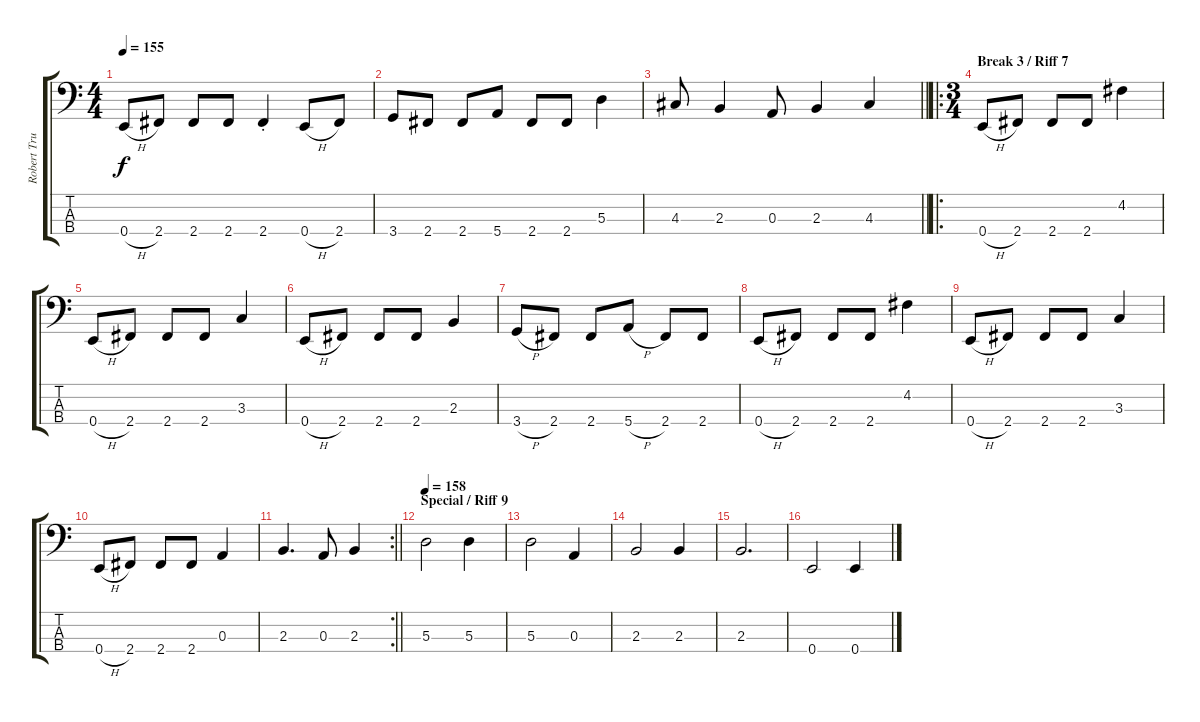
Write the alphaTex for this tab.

\track ("Robert Trujilo" "Robert Tru") {instrument electricbassfinger}
\staff {score tabs}
\tuning (G2 D2 A1 E1) {hide}
\ts (4 4)
\tempo 155
\clef f4
\ks c
0.4{h}.8{dy f} 2.4.8 2.4.8 2.4.8 2.4{st}.4 0.4{h}.8 2.4.8 |
3.4.8 2.4.8 2.4.8 5.4.8 2.4.8 2.4.8 5.3.4 |
\barLineRight lightlight
4.3.8 2.3.4 0.3.8 2.3.4 4.3.4 |
\ro
\ts (3 4)
\section ("" "Break 3 / Riff 7")
0.4{h}.8 2.4.8 2.4.8 2.4.8 4.2.4 |
0.4{h}.8 2.4.8 2.4.8 2.4.8 3.3.4 |
0.4{h}.8 2.4.8 2.4.8 2.4.8 2.3.4 |
3.4{h}.8 2.4.8 2.4.8 5.4{h}.8 2.4.8 2.4.8 |
0.4{h}.8 2.4.8 2.4.8 2.4.8 4.2.4 |
0.4{h}.8 2.4.8 2.4.8 2.4.8 3.3.4 |
0.4{h}.8 2.4.8 2.4.8 2.4.8 0.3.4 |
\rc 2
\barLineRight lightlight
2.3.4{d} 0.3.8 2.3.4 |
\section ("" "Special / Riff 9")
\tempo 158
5.3.2 5.3.4 |
5.3.2 0.3.4 |
2.3.2 2.3.4 |
2.3.2{d} |
0.4.2 0.4.4
